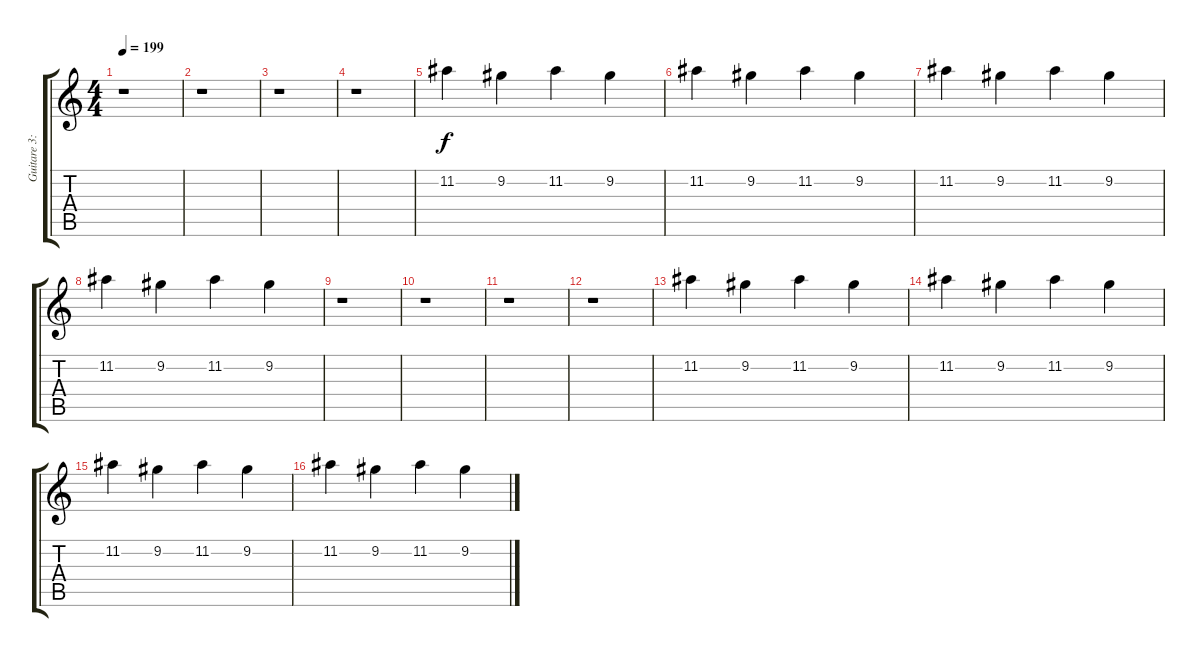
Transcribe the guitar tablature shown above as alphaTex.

\track ("Guitare 3: Distorsion" "Guitare 3:") {instrument overdrivenguitar}
\staff {score tabs}
\tuning (E4 B3 G3 D3 A2 E2) {hide}
\ts (4 4)
\tempo 199
\clef g2
\ks c
r.1{dy f} |
r.1 |
r.1 |
r.1 |
11.2.4{volume 16} 9.2.4 11.2.4 9.2.4 |
11.2.4 9.2.4 11.2.4 9.2.4 |
11.2.4 9.2.4 11.2.4 9.2.4 |
11.2.4{volume 0} 9.2.4 11.2.4 9.2.4 |
r.1 |
r.1 |
r.1 |
r.1 |
11.2.4{volume 16} 9.2.4 11.2.4 9.2.4 |
11.2.4 9.2.4 11.2.4 9.2.4 |
11.2.4 9.2.4 11.2.4 9.2.4 |
11.2.4 9.2.4 11.2.4 9.2.4
